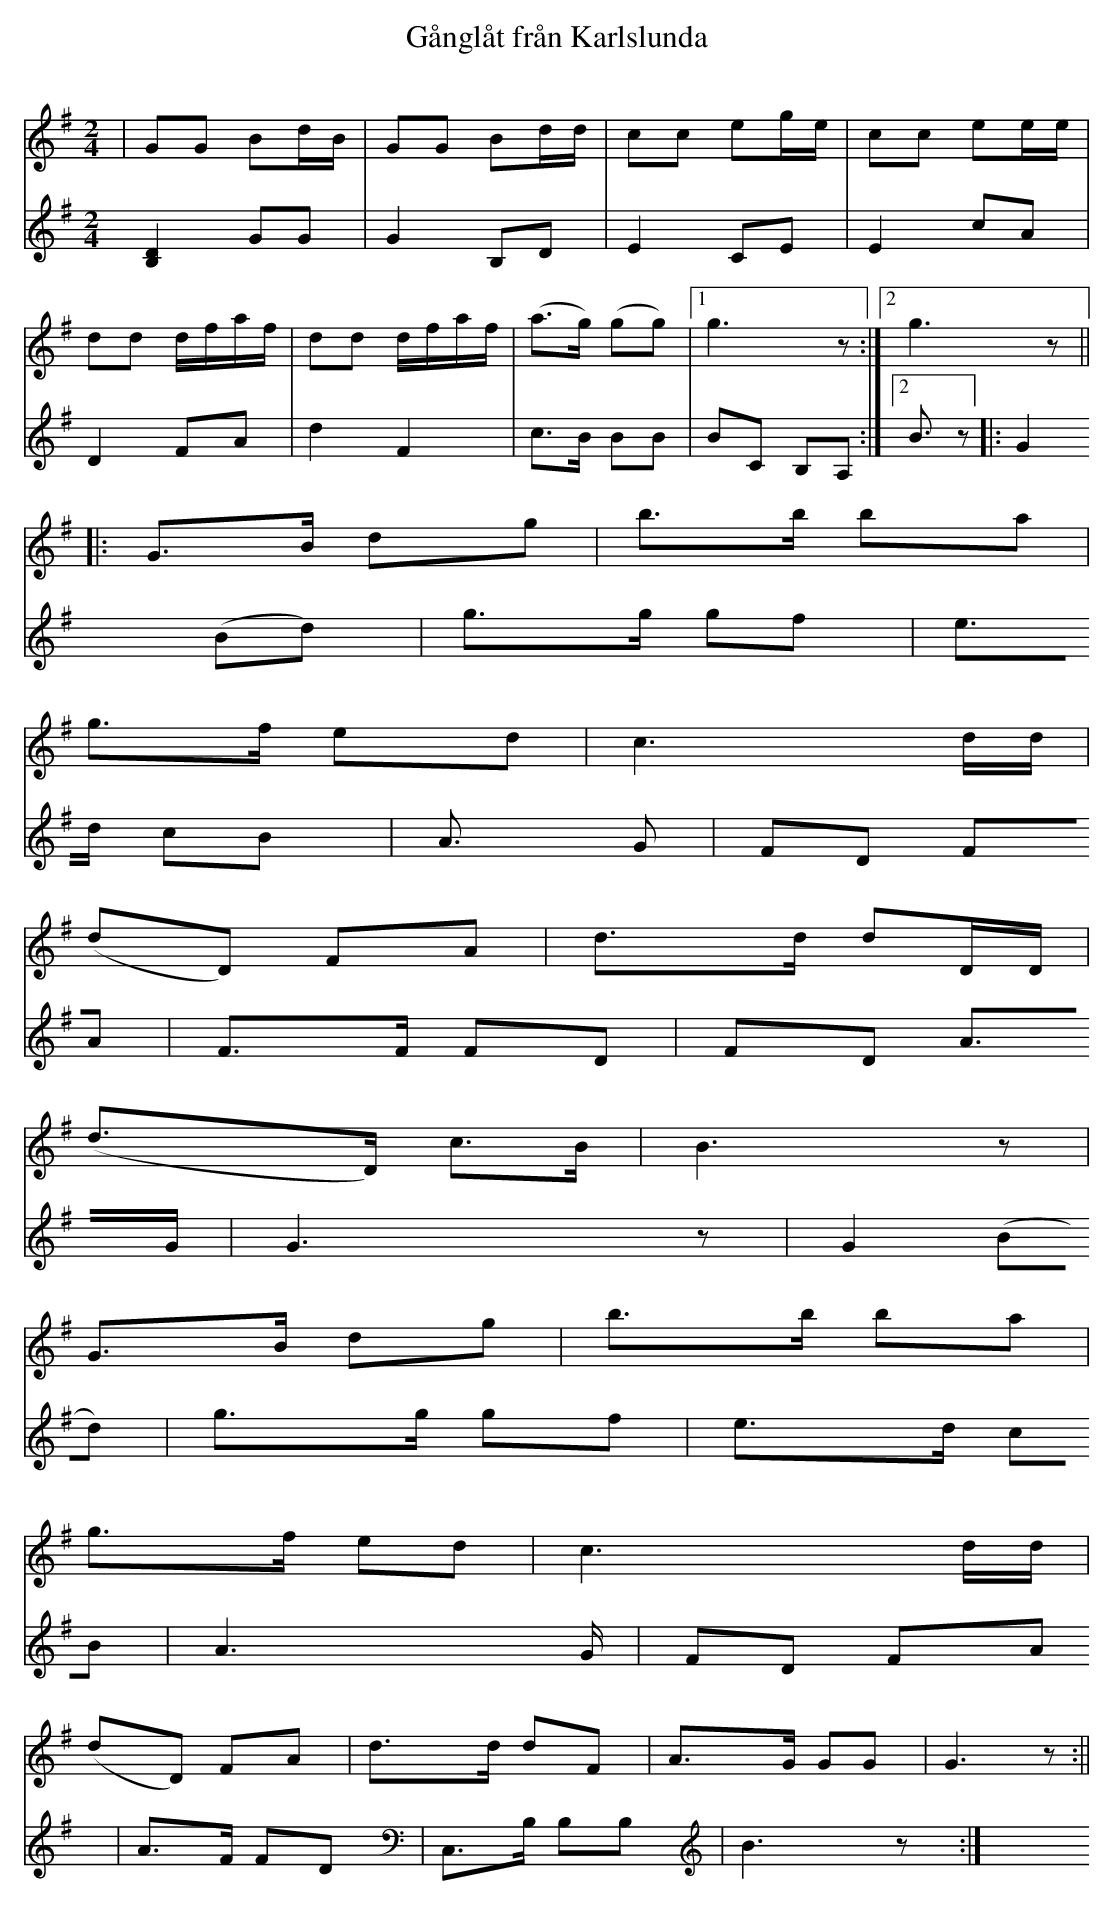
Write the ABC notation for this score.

X:1
T: Gånglåt från Karlslunda
M: 2/4
L: 1/8
Q:
K:G % 1 sharps
|GG Bd/2B/2|GG Bd/2d/2|cc eg/2e/2|cc ee/2e/2|
dd d/2f/2a/2f/2|dd d/2f/2a/2f/2|(a3/2g/2) (gg)|1g3 z:|2g3 z||:
G3/2B/2 dg|b3/2b/2 ba|
g3/2f/2 ed|c3 d/2d/2|
(dD) FA|d3/2d/2 dD/2D/2|
(d3/2D/2) c3/2B/2| B3 z|
G3/2B/2 dg|b3/2b/2 ba|
g3/2f/2 ed|c3 d/2d/2|
(dD) FA|d3/2d/2 dF|A3/2G/2 GG|G3 z :||
V:2
[D2B,2] GG|
G2 B,D|
E2 CE|
E2 cA|
D2 FA|
d2 F2|
c3/2B/2 BB|
1BC B,A,:|2B3/2 z|:
G2 (Bd)|
g3/2g/2 gf|
e3/2d/2 cB|
A3/2 G|
FD FA|
F3/2F/2 FD|
FD A3/2G/2|
G3 z|
G2 (Bd)|
g3/2g/2 gf|
e3/2d/2 cB|
A3 G/2|
FD FA|
A3/2F/2 FD|
C,3/2B,/2 B,B,|
B3 z:|
